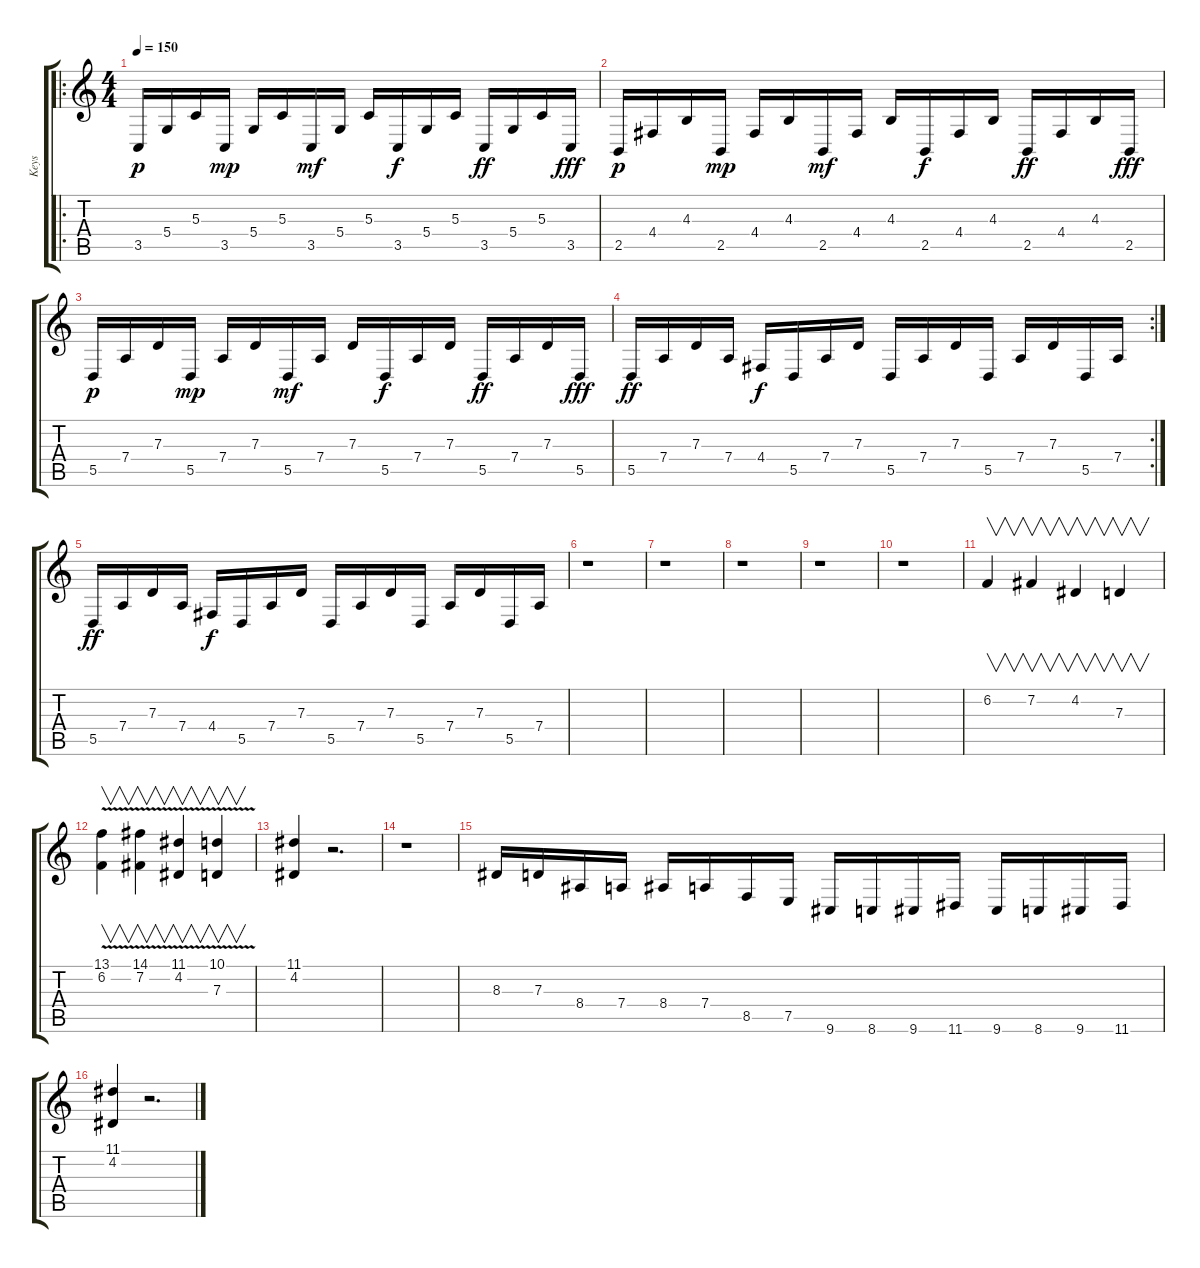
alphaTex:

\track ("Keys" "Keys") {instrument synthbrass1}
\staff {score tabs}
\tuning (E4 B3 G3 D3 A2 E2) {hide}
\ro
\ts (4 4)
\tempo 150
\clef g2
\ks c
3.5.16{dy p} 5.4.16 5.3.16 3.5.16{dy mp} 5.4.16 5.3.16 3.5.16{dy mf} 5.4.16 5.3.16 3.5.16{dy f} 5.4.16 5.3.16 3.5.16{dy ff} 5.4.16 5.3.16 3.5.16{dy fff} |
2.5.16{dy p} 4.4.16 4.3.16 2.5.16{dy mp} 4.4.16 4.3.16 2.5.16{dy mf} 4.4.16 4.3.16 2.5.16{dy f} 4.4.16 4.3.16 2.5.16{dy ff} 4.4.16 4.3.16 2.5.16{dy fff} |
5.5.16{dy p} 7.4.16 7.3.16 5.5.16{dy mp} 7.4.16 7.3.16 5.5.16{dy mf} 7.4.16 7.3.16 5.5.16{dy f} 7.4.16 7.3.16 5.5.16{dy ff} 7.4.16 7.3.16 5.5.16{dy fff} |
\rc 2
5.5.16{dy ff} 7.4.16 7.3.16 7.4.16 4.4.16{dy f} 5.5.16 7.4.16 7.3.16 5.5.16 7.4.16 7.3.16 5.5.16 7.4.16 7.3.16 5.5.16 7.4.16 |
5.5.16{dy ff} 7.4.16 7.3.16 7.4.16 4.4.16{dy f} 5.5.16 7.4.16 7.3.16 5.5.16 7.4.16 7.3.16 5.5.16 7.4.16 7.3.16 5.5.16 7.4.16 |
r.1 |
r.1 |
r.1 |
r.1 |
r.1 |
6.2.4{v} 7.2.4{v} 4.2.4{v} 7.3.4{v} |
(13.1{v} 6.2).4{v} (14.1{v} 7.2).4{v} (11.1{v} 4.2).4{v} (10.1{v} 7.3).4{v} |
(11.1 4.2).4 r.2{d} |
r.1 |
8.3.16 7.3.16 8.4.16 7.4.16 8.4.16 7.4.16 8.5.16 7.5.16 9.6.16 8.6.16 9.6.16 11.6.16 9.6.16 8.6.16 9.6.16 11.6.16 |
(11.1 4.2).4 r.2{d}
